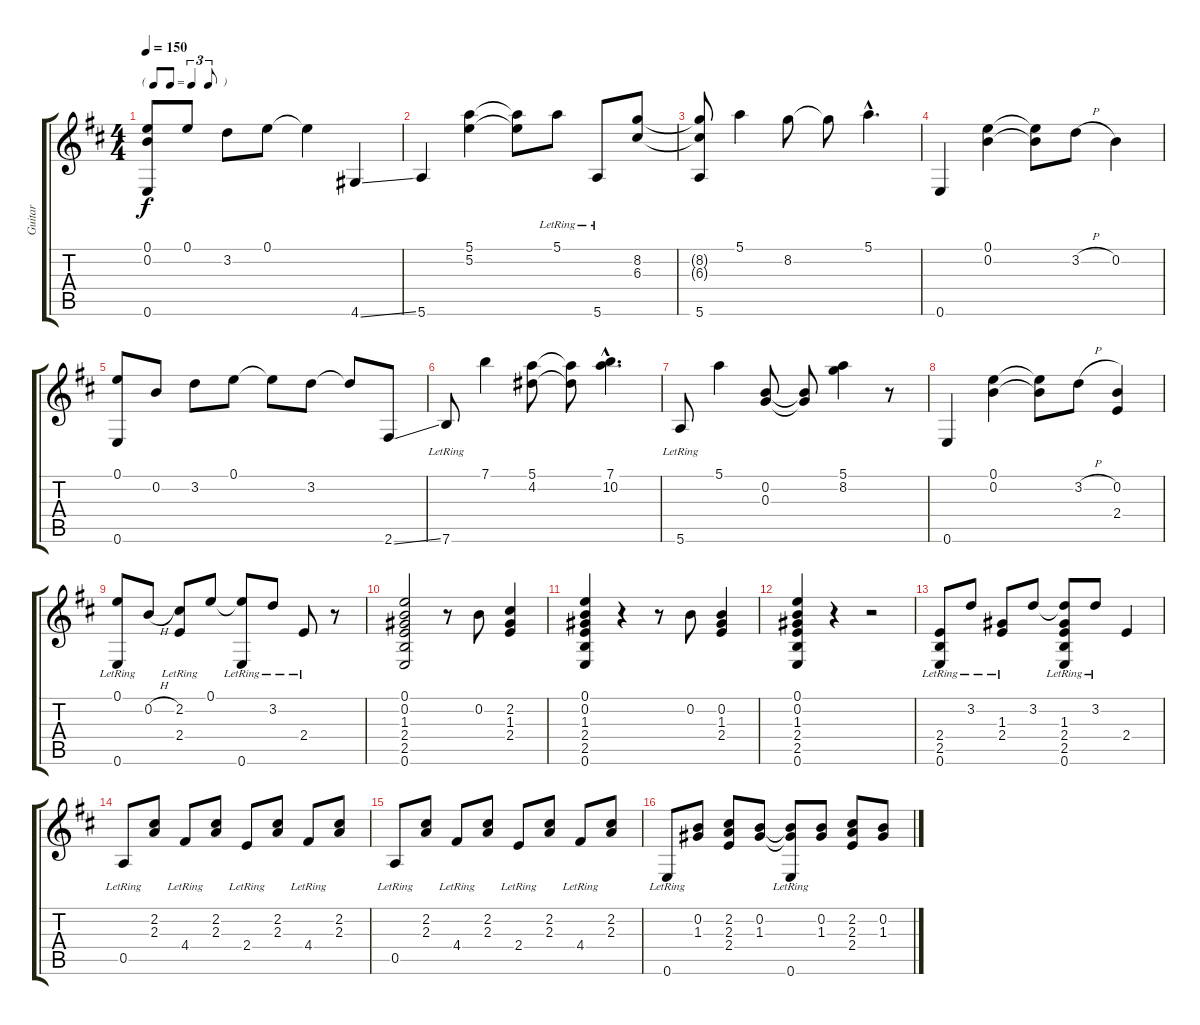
\track ("Guitar" "Guitar") {instrument electricguitarclean}
\staff {score tabs}
\tuning (E4 B3 G3 D3 A2 E2) {hide}
\ts (4 4)
\tf triplet8th
\tempo 150
\clef g2
\ks d
(0.1 0.2 0.6).8{dy f} 0.1.8 3.2.8 0.1.8 0.1{t}.4 4.6{ss}.4 |
5.6.4 (5.1 5.2).4 (5.1{t} 5.2{t}).8 5.1{lr}.8 5.6{lr}.8 (8.2 6.3).8 |
(8.2{t} 6.3{t} 5.6).8 5.1.4 8.2.8 8.2{t}.8 5.1{hac}.4{d} |
0.6.4 (0.1 0.2).4 (0.1{t} 0.2{t}).8 3.2{h}.8 0.2.4 |
(0.1 0.6).8 0.2.8 3.2.8 0.1.8 0.1{t}.8 3.2.8 3.2{t}.8 2.6{ss}.8 |
7.6{lr}.8 7.1.4 (5.1 4.2).8 (5.1{t} 4.2{t}).8 (7.1{hac} 10.2{hac}).4{d} |
5.6{lr}.8 5.1.4 (0.2 0.3).8 (0.2{t} 0.3{t}).8 (5.1 8.2).4 r.8 |
0.6.4 (0.1 0.2).4 (0.1{t} 0.2{t}).8 3.2{h}.8 (0.2 2.4).4 |
(0.1 0.6{lr}).8 0.2{h}.8 (2.2 2.4{lr}).8 0.1.8 (0.1{t} 0.6{lr}).8 3.2{lr}.8 2.4{lr}.8 r.8 |
(0.1 0.2 1.3 2.4 2.5 0.6).2 r.8 0.2.8 (2.2 1.3 2.4).4 |
(0.1 0.2 1.3 2.4 2.5 0.6).4 r.4 r.8 0.2.8 (0.2 1.3 2.4).4 |
(0.1 0.2 1.3 2.4 2.5 0.6).4 r.4 r.2 |
(2.4{lr} 2.5{lr} 0.6{lr}).8 3.2{lr}.8 (1.3{lr} 2.4{lr}).8 3.2.8 (3.2{t} 1.3{lr} 2.4{lr} 2.5{lr} 0.6{lr}).8 3.2{lr}.8 2.4.4 |
0.5{lr}.8 (2.2 2.3).8 4.4{lr}.8 (2.2 2.3).8 2.4{lr}.8 (2.2 2.3).8 4.4{lr}.8 (2.2 2.3).8 |
0.5{lr}.8 (2.2 2.3).8 4.4{lr}.8 (2.2 2.3).8 2.4{lr}.8 (2.2 2.3).8 4.4{lr}.8 (2.2 2.3).8 |
0.6{lr}.8 (0.2 1.3).8 (2.2 2.3 2.4).8 (0.2 1.3).8 (0.2{t} 1.3{t} 0.6{lr}).8 (0.2 1.3).8 (2.2 2.3 2.4).8 (0.2 1.3).8
